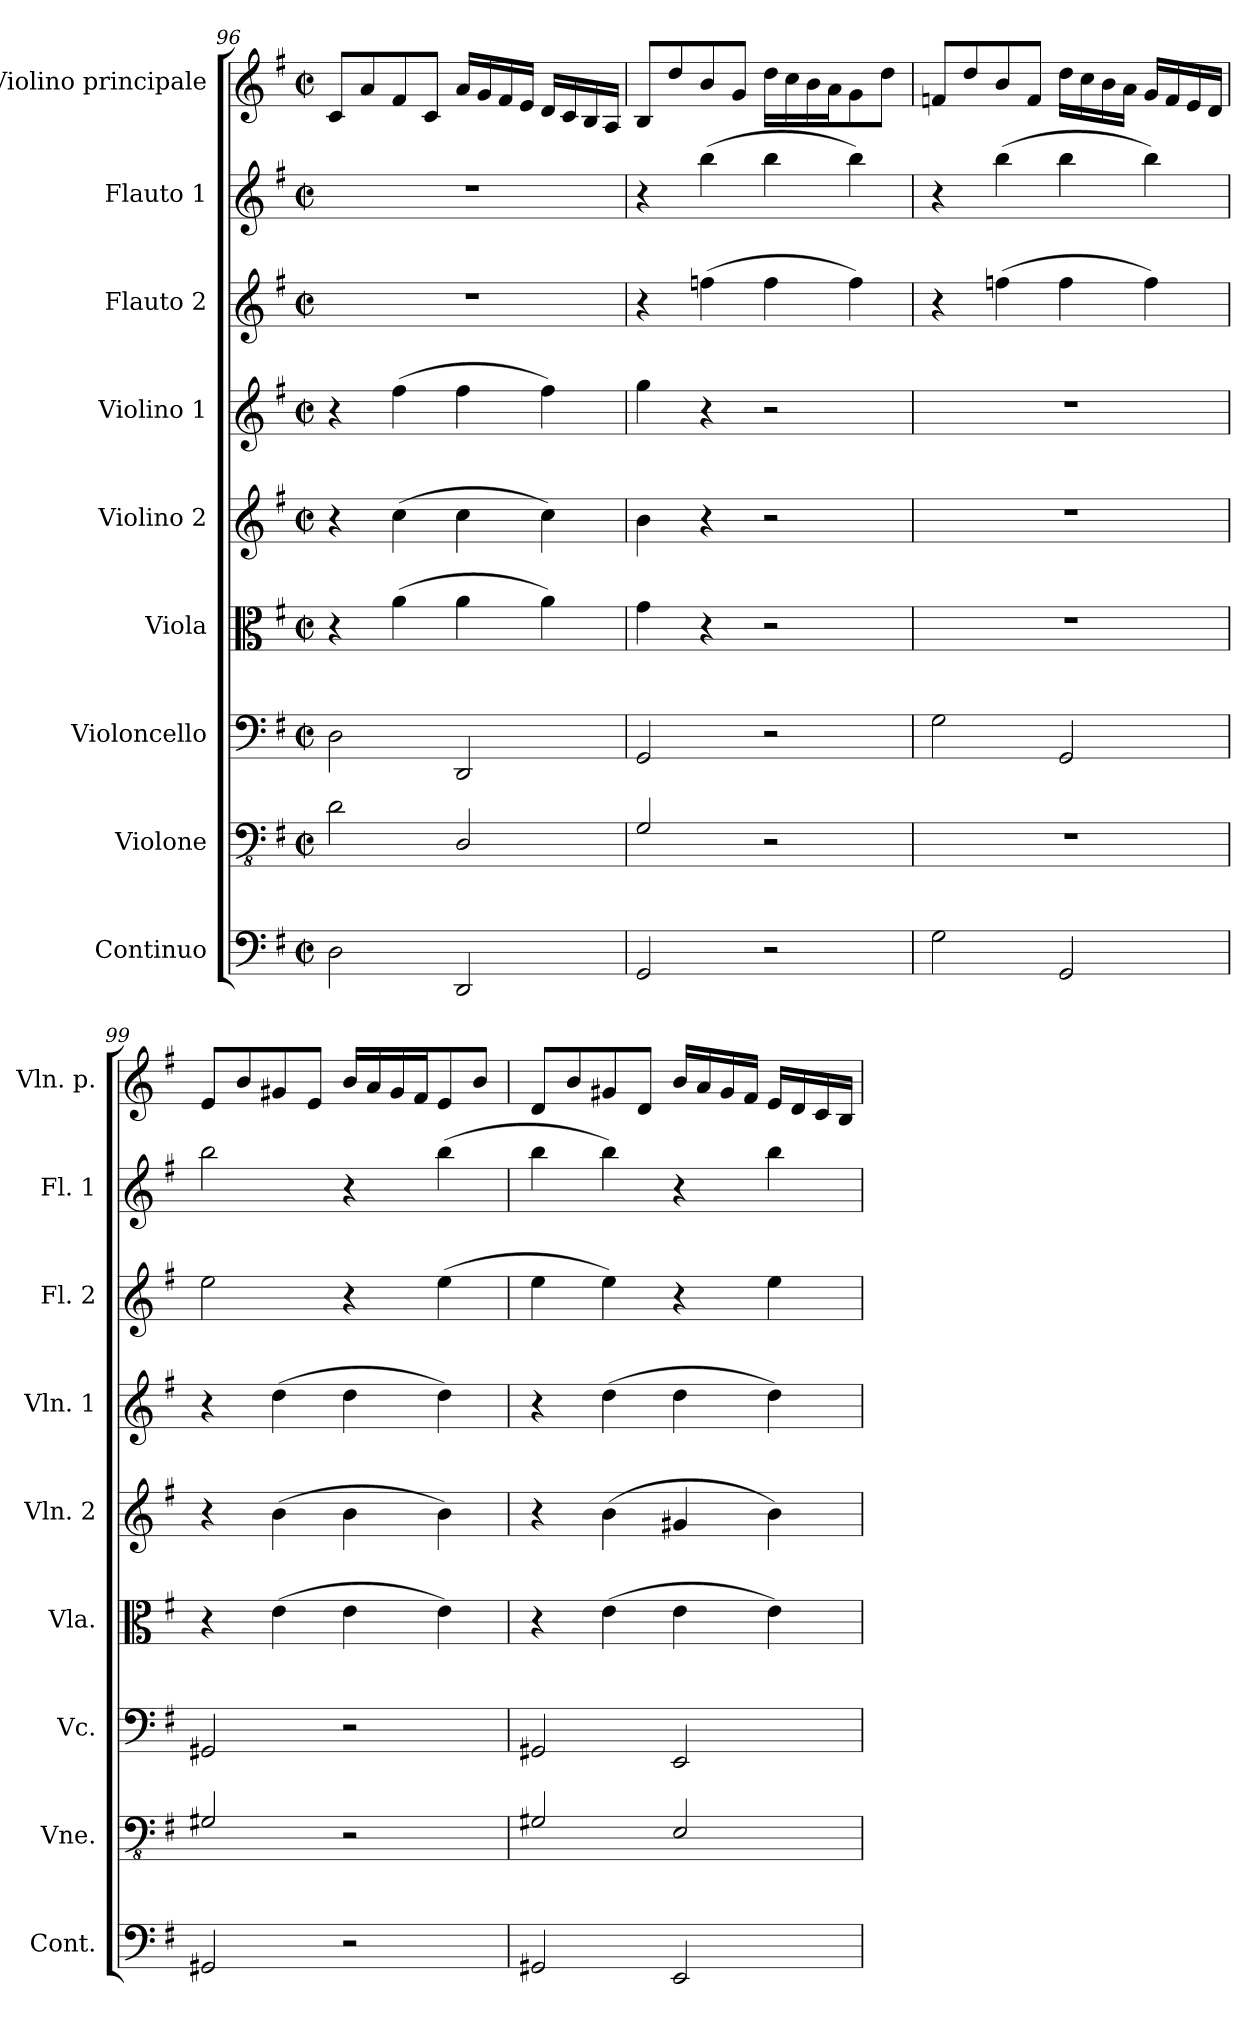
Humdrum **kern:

**kern	**kern	**kern	**kern	**kern	**kern	**kern	**kern	**kern
*part9	*part8	*part7	*part6	*part5	*part4	*part3	*part2	*part1
*staff9	*staff8	*staff7	*staff6	*staff5	*staff4	*staff3	*staff2	*staff1
*I"Continuo	*I"Violone	*I"Violoncello	*I"Viola	*I"Violino 2	*I"Violino 1	*I"Flauto 2	*I"Flauto 1	*I"Violino principale
*I'Cont.	*I'Vne.	*I'Vc.	*I'Vla.	*I'Vln. 2	*I'Vln. 1	*I'Fl. 2	*I'Fl. 1	*I'Vln. p.
*clefF4	*clefFv4	*clefF4	*clefC3	*clefG2	*clefG2	*clefG2	*clefG2	*clefG2
*	*ITrd7c12	*	*	*	*	*	*	*
*k[f#]	*k[f#]	*k[f#]	*k[f#]	*k[f#]	*k[f#]	*k[f#]	*k[f#]	*k[f#]
*M2/2	*M2/2	*M2/2	*M2/2	*M2/2	*M2/2	*M2/2	*M2/2	*M2/2
*met(c|)	*met(c|)	*met(c|)	*met(c|)	*met(c|)	*met(c|)	*met(c|)	*met(c|)	*met(c|)
=96	=96	=96	=96	=96	=96	=96	=96	=96
2D\	2DD\	2D\	4r	4r	4r	1r	1r	8c/L
.	.	.	.	.	.	.	.	8a/
.	.	.	(4a\	(4cc\	(4ff#\	.	.	8f#/
.	.	.	.	.	.	.	.	8c/J
2DD/	2DDD/	2DD/	4a\	4cc\	4ff#\	.	.	16a/LL
.	.	.	.	.	.	.	.	16g/
.	.	.	.	.	.	.	.	16f#/
.	.	.	.	.	.	.	.	16e/JJ
.	.	.	4a\)	4cc\)	4ff#\)	.	.	16d/LL
.	.	.	.	.	.	.	.	16c/
.	.	.	.	.	.	.	.	16B/
.	.	.	.	.	.	.	.	16A/JJ
!!LO:LB:g=z
=97	=97	=97	=97	=97	=97	=97	=97	=97
2GG/	2GGG/	2GG/	4g\	4b\	4gg\	4r	4r	8B/L
.	.	.	.	.	.	.	.	8dd/
.	.	.	4r	4r	4r	(4ffn\	(4bb\	8b/
.	.	.	.	.	.	.	.	8g/J
2r	2r	2r	2r	2r	2r	4ff\	4bb\	16dd\LL
.	.	.	.	.	.	.	.	16cc\
.	.	.	.	.	.	.	.	16b\
.	.	.	.	.	.	.	.	16a\J
.	.	.	.	.	.	4ff\)	4bb\)	8g\
.	.	.	.	.	.	.	.	8dd\J
=98	=98	=98	=98	=98	=98	=98	=98	=98
2G\	1r	2G\	1r	1r	1r	4r	4r	8fn/L
.	.	.	.	.	.	.	.	8dd/
.	.	.	.	.	.	(4ffn\	(4bb\	8b/
.	.	.	.	.	.	.	.	8f/J
2GG/	.	2GG/	.	.	.	4ff\	4bb\	16dd\LL
.	.	.	.	.	.	.	.	16cc\
.	.	.	.	.	.	.	.	16b\
.	.	.	.	.	.	.	.	16a\JJ
.	.	.	.	.	.	4ff\)	4bb\)	16g/LL
.	.	.	.	.	.	.	.	16f/
.	.	.	.	.	.	.	.	16e/
.	.	.	.	.	.	.	.	16d/JJ
=99	=99	=99	=99	=99	=99	=99	=99	=99
2GG#X/	2GGG#X/	2GG#X/	4r	4r	4r	2ee\	2bb\	8e/L
.	.	.	.	.	.	.	.	8b/
.	.	.	(4e\	(4b\	(4dd\	.	.	8g#X/
.	.	.	.	.	.	.	.	8e/J
2r	2r	2r	4e\	4b\	4dd\	4r	4r	16b/LL
.	.	.	.	.	.	.	.	16a/
.	.	.	.	.	.	.	.	16g#/
.	.	.	.	.	.	.	.	16f#/J
.	.	.	4e\)	4b\)	4dd\)	(4ee\	(4bb\	8e/
.	.	.	.	.	.	.	.	8b/J
=100	=100	=100	=100	=100	=100	=100	=100	=100
2GG#X/	2GGG#X/	2GG#X/	4r	4r	4r	4ee\	4bb\	8d/L
.	.	.	.	.	.	.	.	8b/
.	.	.	(4e\	(4b\	(4dd\	4ee\)	4bb\)	8g#X/
.	.	.	.	.	.	.	.	8d/J
2EE/	2EEE/	2EE/	4e\	4g#X/	4dd\	4r	4r	16b/LL
.	.	.	.	.	.	.	.	16a/
.	.	.	.	.	.	.	.	16g#/
.	.	.	.	.	.	.	.	16f#/JJ
.	.	.	4e\)	4b\)	4dd\)	4ee\	4bb\	16e/LL
.	.	.	.	.	.	.	.	16d/
.	.	.	.	.	.	.	.	16c/
.	.	.	.	.	.	.	.	16B/JJ
=	=	=	=	=	=	=	=	=
*-	*-	*-	*-	*-	*-	*-	*-	*-
